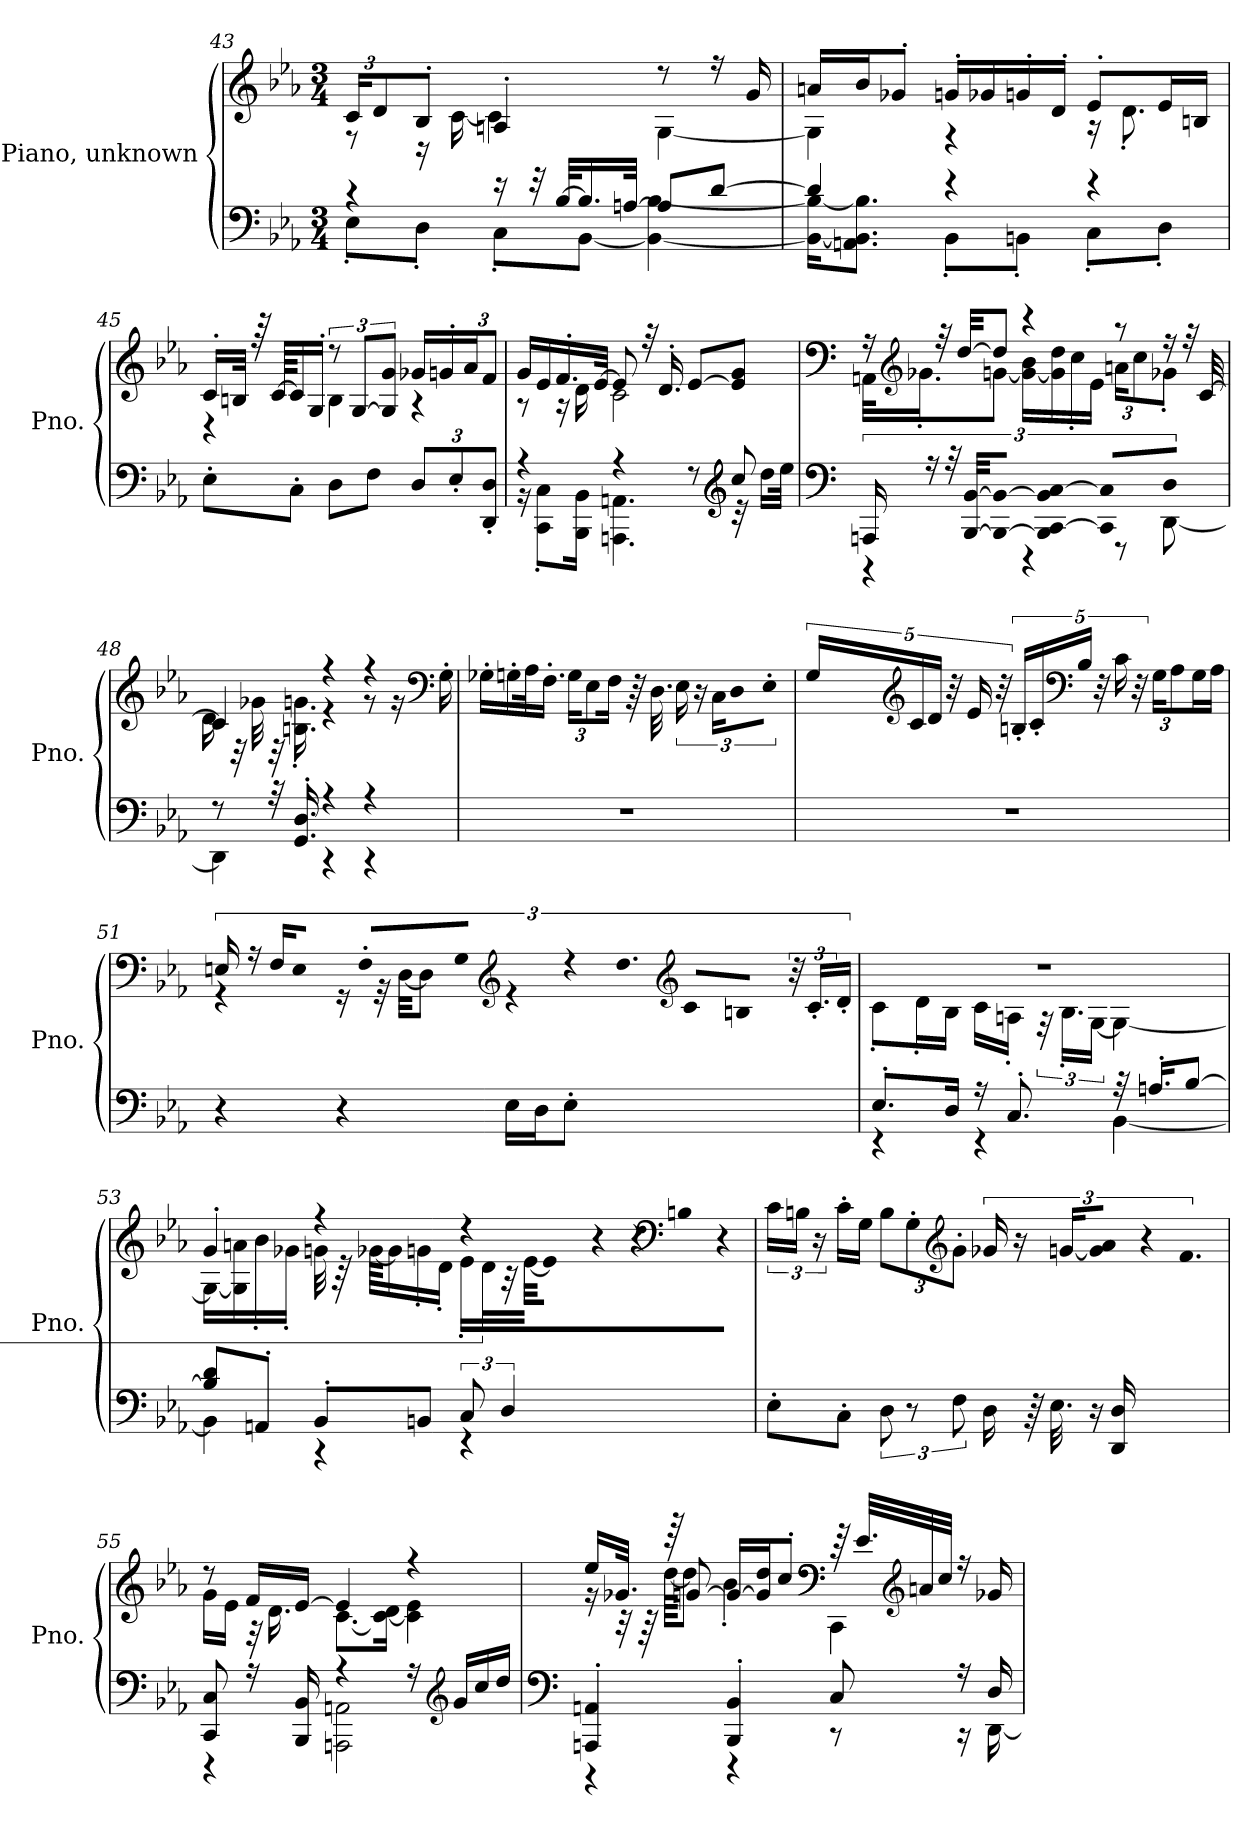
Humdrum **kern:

**kern	**kern
*part1	*part1
*staff2	*staff1
*I"Piano, unknown	*
*I'Pno.	*
!!LO:LB:g=z
*clefF4	*clefG2
*k[b-e-a-]	*k[b-e-a-]
*M3/4	*M3/4
=43	=43
*^	*
*	*	*Xbrackettup
*	*	*^
4r	8E-'\L	24c/KL	8r
.	.	12d/	.
.	8D'\J	8B-'/J	16r
.	.	.	[16c\
16r	8C'\L	4An'/	4c\]
32r	.	.	.
[32B-/KLL	.	.	.
16.B-/]	[8BB-\J	.	.
[32An/JJk	.	.	.
8A/L]	4BB-\_ [4B-\	8r	[4G\
[8d/J	.	16r	.
.	.	16g/	.
=44	=44	=44	=44
4d/]	16BB-\_ 16B-\_KL	16an/LL	4G\]
.	8.AAn\ 8.BB-\] 8.B-\]J	16b-/J	.
.	.	8g-X'/J	.
4r	8BB-'\L	16gn'/LL	4r
.	.	16g-X/	.
.	8BBn'\J	16gn'/	.
.	.	16d'/JJ	.
4r	8C'\L	8e-'/L	16r
.	.	.	8.d'\
.	8D'\J	16e-/L	.
.	.	16Bn/JJ	.
*v	*v	*	*
!!LO:PB:g=z	!!
=45	=45	=45
8E-'\L	16c'/LL	4r
.	32Bn/JJk	.
.	64r	.
.	[64c/KKLL	.
8C'\J	16c/]	.
.	16G'/JJ	.
*	*brackettup	*
8D\L	12r	4B\
.	[12G/L	.
8F\J	.	.
.	12G/] 12g/J	.
*Xbrackettup	*	*
12D/L	16g-X/LL	4r
.	16gn'/	.
12E-'/	.	.
*	*Xbrackettup	*
.	24a-/J	.
12DD/' 12D/'J	12f/J	.
=46	=46	=46
*^	*	*
4r	16r	16g/LL	8r
.	8CC\' 8C\'L	16e-/	.
.	.	16.f'/	16r
.	16BBB-\ 16BB-\Jk	.	16d\
.	.	[32e-/JJk	.
4r	4.AAAn\ 4.AAn\	8e-/]	2c\
.	.	32r	.
.	.	16.d'/	.
8r	.	[8e-/L	.
*clefG2	*	*	*
8cc/	32r	8e-/] 8g/J	.
.	16dd\LL	.	.
.	32ee-\JJk	.	.
!!LO:LB:g=z	!!
=47	=47	=47	=47
*clefF4	*	*clefF4	*
*brackettup	*	*	*
24AAAn/	4r	16r	32AAn\KLL
*	*	*clefG2	*
.	.	.	16.g-X'\J
24r	.	.	.
.	.	32r	.
48r	.	.	.
.	.	[32dd/KKL	.
[48BBB-/ [48BB-/KKL	.	.	.
8BBB-/_ 8BB-/_J	.	8dd/J]	[8gn\J
4BBB-/] [4CC/ 4BB-/] [4C/	4r	4r	16g\_ 16b-\LL
.	.	.	16g\] 16dd\
.	.	.	16cc'\
.	.	.	16e-\JJ
8CC/] 8C/]L	8r	8r	24an\KL
.	.	.	12cc\
8D/J	[8DD\	16r	8g-X'\J
.	.	32r	.
.	.	[32c/	.
=48	=48	=48	=48
8r	4DD\]	4c/]	16d\
.	.	.	32r
.	.	.	32g-X\
32r	.	.	32r
16.GG/' 16.D/'	.	.	16.Bn\' 16.gn\'
4r	4r	4r	4r
4r	4r	4r	8r
.	.	.	16r
*	*	*clefF4	*
.	.	.	16G'\
*v	*v	*	*
*	*v	*v
!!LO:LB:g=z
=49	=49
2.r	16G-X'\LL
.	16Gn'\
.	32A-\K
.	16.F'\JJ
.	24G\KL
.	12E-\
.	16F\Jk
.	64r
.	32.D\
*	*brackettup
.	24E-\
.	24r
.	24C\LL
.	16D\
.	16E-'\JJ
=50	=50
2.r	20G/LL
*	*clefG2
.	20c/
.	20d/JJ
.	40r
.	20e-/
.	40r
.	20Bn'/LL
.	20c'/
*	*clefF4
.	20B/JJ
.	40r
.	20c\
.	40r
*	*Xbrackettup
.	24G\KL
.	12A-\
.	16G\L
.	16A-\JJ
!!LO:LB:g=z
=51	=51
*	*brackettup
*	*^
4r	24En/	4r
.	24r	.
.	24F/KL	.
.	8E/J	.
4r	8F'/L	16r
.	.	32r
.	.	[32D\KKL
.	16G/Jk	8D\J]
.	64r	.
.	32.F/	.
*	*clefG2	*
16E-\LL	16c/LL	4r
16D\J	16Bn/JJ	.
8E-'\J	48r	.
.	24.c'/LL	.
.	24d'/JJ	.
=52	=52	=52
*^	*	*
8.E-'/L	4r	2.r	8c'\L
.	.	.	16d'\L
16D/Jk	.	.	16B-\JJ
16r	4r	.	16c\LL
8.C'/	.	.	16An'\JJ
.	.	.	48r
.	.	.	24.B-'\LL
.	.	.	[24G\JJ
32r	[4BB-\	.	4G\_
16.An'/KL	.	.	.
[8B-/J	.	.	.
!!LO:LB:g=z	!!
=53	=53	=53	=53
8B-/] 8d/L	4BB-\]	4g'/	16G\LL_
.	.	.	16G\] 16an\
8AAn'/J	.	.	16b-'\
.	.	.	16g-X'\JJ
8BB-'/L	4r	4r	32gn\
.	.	.	64r
.	.	.	[64g-X\KKLL
.	.	.	16g-\]
8BBn/J	.	.	16gn'\
.	.	.	16d'\JJ
12C/	4r	4r	16e-'\LL
.	.	.	48d\JJk
6D/	.	.	48r
.	.	.	[48e-\LLL
.	.	.	32e-\JJJ]
.	.	.	64r
.	.	.	128r
*	*	*clefF4	*
.	.	.	128Bn\
.	.	.	16r
*v	*v	*	*
*	*v	*v
!!LO:LB:g=z
=54	=54
8E-'\L	24c\LL
.	24Bn\JJ
.	24r
8C'\J	16c'\LL
.	16G\JJ
*	*Xbrackettup
12D\	12B\L
12r	12G'\
*	*clefG2
12F\	12g'\J
*	*brackettup
16D\	24g-X/
.	24r
64r	.
32.E-\	.
.	[24gn/LL
16r	16g/] 16a-/JJ
16DD/ 16D/	64r
.	32.f/
=55	=55
*^	*^
8CC/ 8C/	4r	8r	16g\LL
.	.	.	16e-\JJ
16r	.	16f/LL	32r
.	.	.	16.d\
16BBB-/ 16BB-/	.	[16e-/JJ	.
4r	2AAAn\ 2AAn\	4e-/]	[8.c\L
.	.	.	16c\_ 16d\Jk
16r	.	4r	4c\] 4e-\
*clefG2	*	*	*
16g/LL	.	.	.
16cc/	.	.	.
16dd/JJ	.	.	.
!!LO:PB:g=z	!!
=56	=56	=56	=56
*clefF4	*	*	*
4AAAn/' 4AAn/'	4r	16ee-/LL	16r
.	.	32.g-X/JJk	32r
.	.	.	64r
.	.	64r	[64dd\KKKL
.	.	[8gn/	8dd\J]
4BBB-/' 4BB-/'	4r	16g/LL_	4b-'\
.	.	16g/] 16dd/J	.
.	.	8cc'/J	.
*	*	*clefF4	*
8C/	8r	64r	4CC\
.	.	32.e-/LLL	.
*	*	*clefG2	*
.	.	32an/	.
.	.	32cc/JJJ	.
16r	16r	16r	.
16D/	[16DD\	16g-X/	.
*v	*v	*	*
*	*v	*v
=	=
*-	*-
